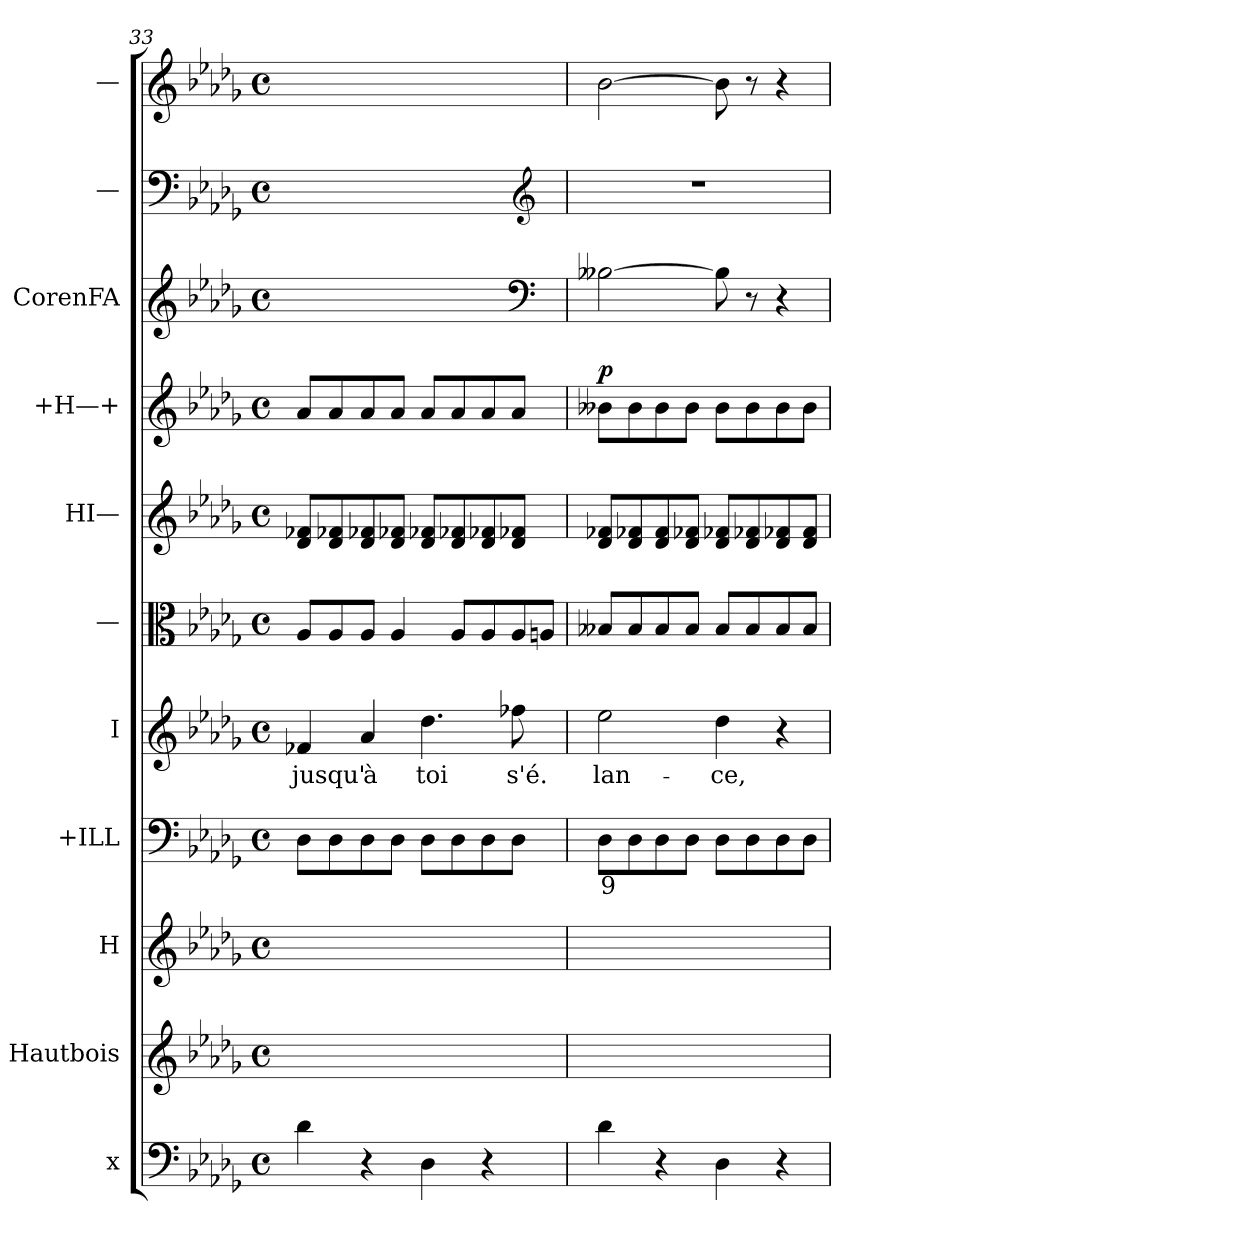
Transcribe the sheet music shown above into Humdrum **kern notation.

**kern	**kern	**kern	**kern	**text	**kern	**text	**kern	**kern	**kern	**dynam	**kern	**kern	**kern
*part11	*part10	*part9	*part8	*part8	*part7	*part7	*part6	*part5	*part4	*part4	*part3	*part2	*part1
*staff11	*staff10	*staff9	*staff8	*staff8	*staff7	*staff7	*staff6	*staff5	*staff4	*staff4	*staff3	*staff2	*staff1
*I"x	*I"Hautbois	*I"H	*I"+ILL	*	*I"I	*	*I"—	*I"HI—	*I"+H—+	*	*I"CorenFA	*I"—	*I"—
*clefF4	*clefG2	*clefG2	*clefF4	*	*clefG2	*	*clefC3	*clefG2	*clefG2	*	*clefG2	*clefF4	*clefG2
*k[b-e-a-d-g-]	*k[b-e-a-d-g-]	*k[b-e-a-d-g-]	*k[b-e-a-d-g-]	*	*k[b-e-a-d-g-]	*	*k[b-e-a-d-g-]	*k[b-e-a-d-g-]	*k[b-e-a-d-g-]	*	*k[b-e-a-d-g-]	*k[b-e-a-d-g-]	*k[b-e-a-d-g-]
*M4/4	*M4/4	*M4/4	*M4/4	*	*M4/4	*	*M4/4	*M4/4	*M4/4	*	*M4/4	*M4/4	*M4/4
*met(c)	*met(c)	*met(c)	*met(c)	*	*met(c)	*	*met(c)	*met(c)	*met(c)	*	*met(c)	*met(c)	*met(c)
=33	=33	=33	=33	=33	=33	=33	=33	=33	=33	=33	=33	=33	=33
4d-i\	1ryy	1ryy	8D-i\L	.	4f-Xi/	jusqu'	8A-i/L	8f-Xi/ 8d-i/L	8a-i/L	.	1ryy	1ryy	1ryy
.	.	.	8D-i\	.	.	.	8A-i/	8f-Xi/ 8d-i/	8a-i/	.	.	.	.
4r	.	.	8D-i\	.	4a-i/	à	8A-i/J	8f-Xi/ 8d-i/	8a-i/	.	.	.	.
.	.	.	8D-i\J	.	.	.	4A-i/	8f-Xi/ 8d-i/J	8a-i/J	.	.	.	.
4D-i\	.	.	8D-i\L	.	4.dd-i\	toi	.	8f-Xi/ 8d-i/L	8a-i/L	.	.	.	.
.	.	.	8D-i\	.	.	.	8A-i/L	8f-Xi/ 8d-i/	8a-i/	.	.	.	.
4r	.	.	8D-i\	.	.	.	8A-i/	8f-Xi/ 8d-i/	8a-i/	.	.	.	.
.	.	.	8D-i\J	.	8ff-Xi\	s'é.	8A-i/	8f-Xi/ 8d-i/J	8a-i/J	.	.	.	.
*	*	*	*	*	*	*	*	*	*	*	*clefF4	*clefG2	*
8ryy	8ryy	8ryy	8ryy	.	8ryy	.	8Aj/J	8ryy	8ryy	.	8ryy	8ryy	8ryy
!!LO:LB:g=z
=34	=34	=34	=34	=34	=34	=34	=34	=34	=34	=34	=34	=34	=34
!	!	!	!	!	!	!	!	!	!	!LO:DY:a	!	!	!
4d-i\	1ryy	1ryy	8D-i\L	9	2ee-i\	lan-	8B--Xi/L	8f-Xi/ 8d-i/L	8b--Xi\L	p	[2B--Xi\	1r	[2b-i\
.	.	.	8D-i\	.	.	.	8B--i/	8d-i/ 8f-Xi/	8b--i\	.	.	.	.
4r	.	.	8D-i\	.	.	.	8B--i/	8f-i/ 8d-i/	8b--i\	.	.	.	.
.	.	.	8D-i\J	.	.	.	8B--i/J	8f-Xi/ 8d-i/J	8b--i\J	.	.	.	.
4D-i\	.	.	8D-i\L	.	4dd-i\	ce,	8B--i/L	8f-Xi/ 8d-i/L	8b--i\L	.	8B--i\]	.	8b-i\]
.	.	.	8D-i\	.	.	.	8B--i/	8f-Xi/ 8d-i/	8b--i\	.	8r	.	8r
4r	.	.	8D-i\	.	4r	.	8B--i/	8d-i/ 8f-Xi/	8b--i\	.	4r	.	4r
.	.	.	8D-i\J	.	.	.	8B--i/J	8f-i/ 8d-i/J	8b--i\J	.	.	.	.
=	=	=	=	=	=	=	=	=	=	=	=	=	=
*-	*-	*-	*-	*-	*-	*-	*-	*-	*-	*-	*-	*-	*-
